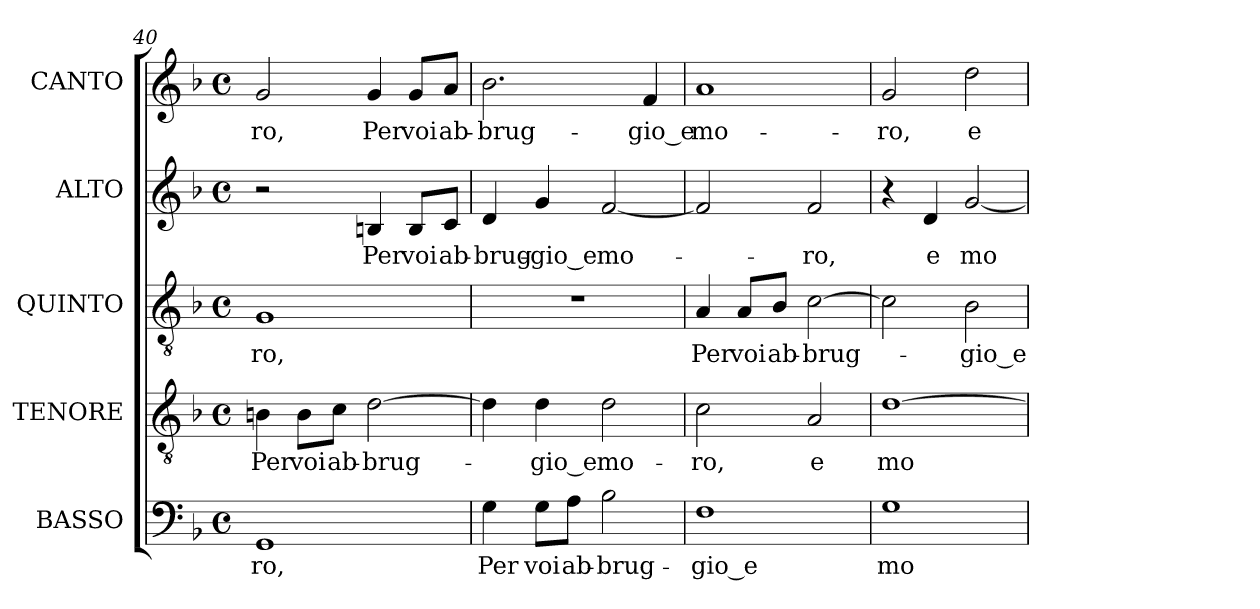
**kern	**text	**kern	**text	**kern	**text	**kern	**text	**kern	**text
*part5	*part5	*part4	*part4	*part3	*part3	*part2	*part2	*part1	*part1
*staff5	*staff5	*staff4	*staff4	*staff3	*staff3	*staff2	*staff2	*staff1	*staff1
*I"BASSO	*	*I"TENORE	*	*I"QUINTO	*	*I"ALTO	*	*I"CANTO	*
*I'B	*	*I'T.	*	*I'T	*	*I'A.	*	*	*
!!LO:LB:g=z
*clefF4	*	*clefGv2	*	*clefGv2	*	*clefG2	*	*clefG2	*
*	*	*ITrd7c12	*	*ITrd7c12	*	*	*	*	*
*k[b-]	*	*k[b-]	*	*k[b-]	*	*k[b-]	*	*k[b-]	*
*F:	*	*F:	*	*F:	*	*F:	*	*F:	*
*M4/4	*	*M4/4	*	*M4/4	*	*M4/4	*	*M4/4	*
*met(c)	*	*met(c)	*	*met(c)	*	*met(c)	*	*met(c)	*
=40	=40	=40	=40	=40	=40	=40	=40	=40	=40
!	!LO:LY:b:color=#000000	!	!	!	!	!	!	!	!
!	!	!	!LO:LY:b:color=#000000	!	!	!	!	!	!
!	!	!	!	!	!LO:LY:b:color=#000000	!	!	!	!
!	!	!	!	!	!	!	!	!	!LO:LY:b:color=#000000
1GGi	-ro,	4BBni\	Per	1GGi	-ro,	2r	.	2gi/	-ro,
!	!	!	!LO:LY:b:color=#000000	!	!	!	!	!	!
.	.	8BBi\L	voi	.	.	.	.	.	.
!	!	!	!LO:LY:b:color=#000000	!	!	!	!	!	!
.	.	8Ci\J	ab-	.	.	.	.	.	.
!	!	!	!LO:LY:b:color=#000000	!	!	!	!	!	!
!	!	!	!	!	!	!	!LO:LY:b:color=#000000	!	!
!	!	!	!	!	!	!	!	!	!LO:LY:b:color=#000000
.	.	[>2Di\	-brug-	.	.	4Bni/	Per	4gi/	Per
!	!	!	!	!	!	!	!LO:LY:b:color=#000000	!	!
!	!	!	!	!	!	!	!	!	!LO:LY:b:color=#000000
.	.	.	.	.	.	8Bi/L	voi	8gi/L	voi
!	!	!	!	!	!	!	!LO:LY:b:color=#000000	!	!
!	!	!	!	!	!	!	!	!	!LO:LY:b:color=#000000
.	.	.	.	.	.	8ci/J	ab-	8ai/J	ab-
=41	=41	=41	=41	=41	=41	=41	=41	=41	=41
!	!LO:LY:b:color=#000000	!	!	!	!	!	!	!	!
!	!	!	!	!	!	!	!LO:LY:b:color=#000000	!	!
!	!	!	!	!	!	!	!	!	!LO:LY:b:color=#000000
4Gi\	Per	4Di\]	.	1r	.	4di/	-brug-	2.b-i\	-brug-
!	!LO:LY:b:color=#000000	!	!	!	!	!	!	!	!
!	!	!	!LO:LY:b:color=#000000	!	!	!	!	!	!
!	!	!	!	!	!	!	!LO:LY:b:color=#000000	!	!
8Gi\L	voi	4Di\	-gio_e	.	.	4gi/	-gio_e	.	.
!	!LO:LY:b:color=#000000	!	!	!	!	!	!	!	!
8Ai\J	ab-	.	.	.	.	.	.	.	.
!	!LO:LY:b:color=#000000	!	!	!	!	!	!	!	!
!	!	!	!LO:LY:b:color=#000000	!	!	!	!	!	!
!	!	!	!	!	!	!	!LO:LY:b:color=#000000	!	!
2B-i\	-brug-	2Di\	mo-	.	.	[<2fi/	mo-	.	.
!	!	!	!	!	!	!	!	!	!LO:LY:b:color=#000000
.	.	.	.	.	.	.	.	4fi/	-gio_e
=42	=42	=42	=42	=42	=42	=42	=42	=42	=42
!	!LO:LY:b:color=#000000	!	!	!	!	!	!	!	!
!	!	!	!LO:LY:b:color=#000000	!	!	!	!	!	!
!	!	!	!	!	!LO:LY:b:color=#000000	!	!	!	!
!	!	!	!	!	!	!	!	!	!LO:LY:b:color=#000000
1Fi	-gio_e	2Ci\	-ro,	4AAi/	Per	2fi/]	.	1ai	mo-
!	!	!	!	!	!LO:LY:b:color=#000000	!	!	!	!
.	.	.	.	8AAi/L	voi	.	.	.	.
!	!	!	!	!	!LO:LY:b:color=#000000	!	!	!	!
.	.	.	.	8BB-i/J	ab-	.	.	.	.
!	!	!	!LO:LY:b:color=#000000	!	!	!	!	!	!
!	!	!	!	!	!LO:LY:b:color=#000000	!	!	!	!
!	!	!	!	!	!	!	!LO:LY:b:color=#000000	!	!
.	.	2AAi/	e	[>2Ci\	-brug-	2fi/	-ro,	.	.
=43	=43	=43	=43	=43	=43	=43	=43	=43	=43
!	!LO:LY:b:color=#000000	!	!	!	!	!	!	!	!
!	!	!	!LO:LY:b:color=#000000	!	!	!	!	!	!
!	!	!	!	!	!	!	!	!	!LO:LY:b:color=#000000
1Gi	mo-	[>1Di	mo-	2Ci\]	.	4r	.	2gi/	-ro,
!	!	!	!	!	!	!	!LO:LY:b:color=#000000	!	!
.	.	.	.	.	.	4di/	e	.	.
!	!	!	!	!	!LO:LY:b:color=#000000	!	!	!	!
!	!	!	!	!	!	!	!LO:LY:b:color=#000000	!	!
!	!	!	!	!	!	!	!	!	!LO:LY:b:color=#000000
.	.	.	.	2BB-i\	-gio_e	[<2gi/	mo-	2ddi\	e
=	=	=	=	=	=	=	=	=	=
*-	*-	*-	*-	*-	*-	*-	*-	*-	*-
